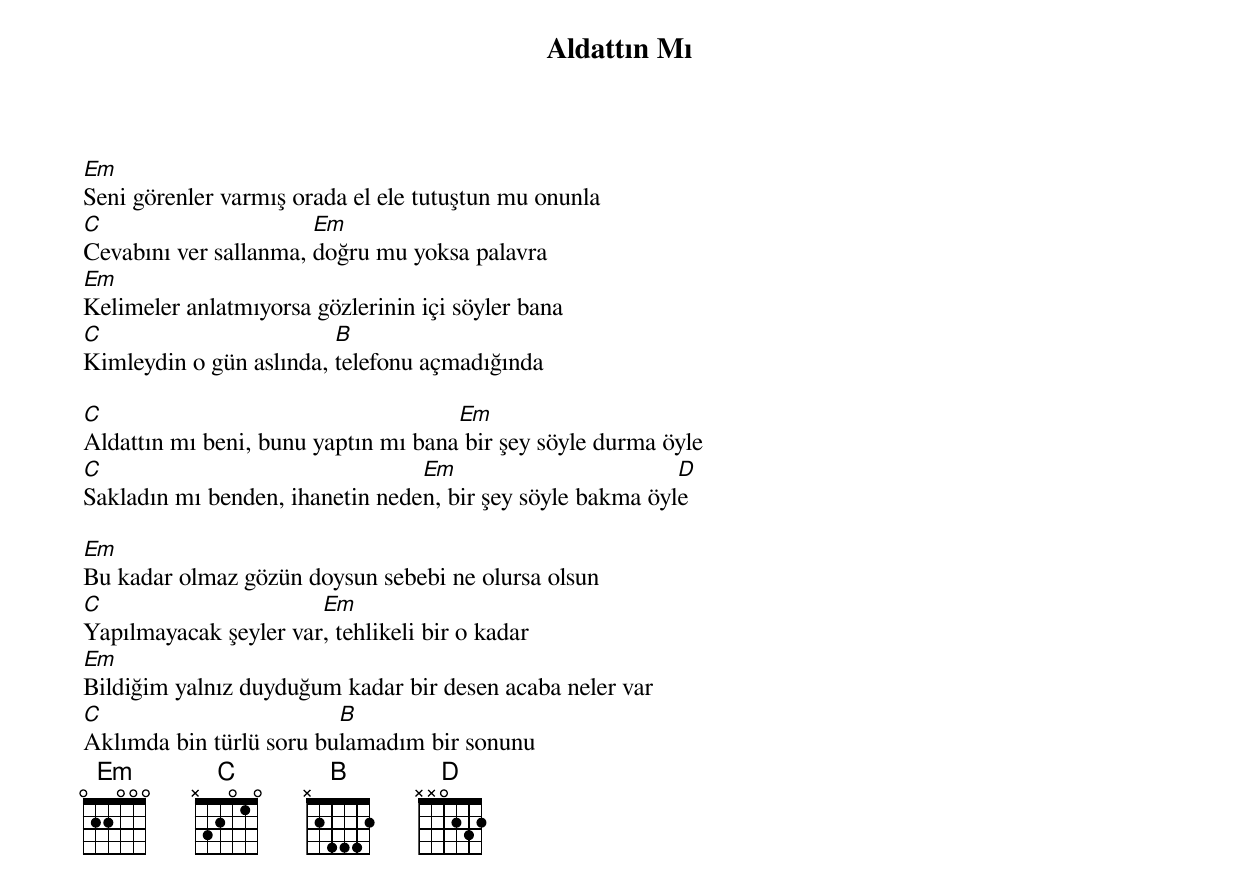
{title: Aldattın Mı}
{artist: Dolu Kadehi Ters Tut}

Em
Seni görenler varmış orada el ele tutuştun mu onunla
C                      Em
Cevabını ver sallanma, doğru mu yoksa palavra
Em
Kelimeler anlatmıyorsa gözlerinin içi söyler bana
C                        B
Kimleydin o gün aslında, telefonu açmadığında

C                                    Em
Aldattın mı beni, bunu yaptın mı bana bir şey söyle durma öyle
C                                Em                        D
Sakladın mı benden, ihanetin neden, bir şey söyle bakma öyle

Em
Bu kadar olmaz gözün doysun sebebi ne olursa olsun
C                      Em
Yapılmayacak şeyler var, tehlikeli bir o kadar
Em
Bildiğim yalnız duyduğum kadar bir desen acaba neler var
C                        B
Aklımda bin türlü soru bulamadım bir sonunu
